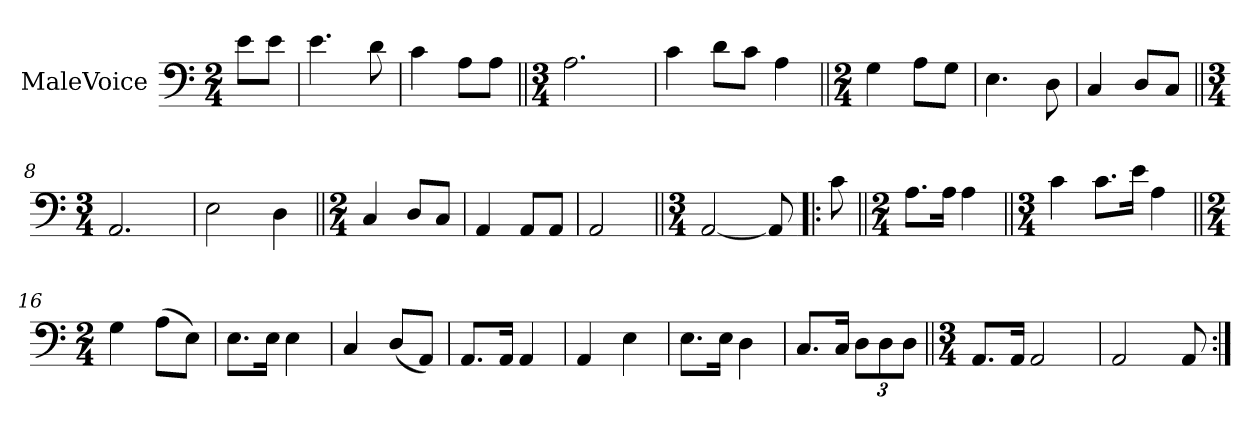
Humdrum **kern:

**kern
*part1
*staff1
*I"MaleVoice
*clefF4
*M2/4
*MM104
=
8e\L
8e\J
=1
4.e
8d
=2
4c
8A\L
8A\J
=3||
*M3/4
2.A
=4
4c
8d\L
8c\J
4A
=5||
*M2/4
4G
8A\L
8G\J
=6
4.E
8D
=7
4C
8D/L
8C/J
=8||
*M3/4
2.AA
=9
2E
4D
=10||
*M2/4
4C
8D/L
8C/J
=11
4AA
8AA/L
8AA/J
=12
2AA
=13||
*M3/4
[2AA
8AA]
=!|:
8c
=14||
*M2/4
8.A\L
16A\Jk
4A
=15||
*M3/4
4c
8.c\L
16e\Jk
4A
=16||
*M2/4
4G
(8A\L
8E\J)
=17
8.E\L
16E\Jk
4E
=18
4C
(8D/L
8AA/J)
=19
8.AA/L
16AA/Jk
4AA
=20
4AA
4E
=21
8.E\L
16E\Jk
4D
=22
8.C/L
16C/Jk
12D\L
12D\
12D\J
=23||
*M3/4
8.AA/L
16AA/Jk
2AA
=24
2AA
8AA
=:|!
*-
